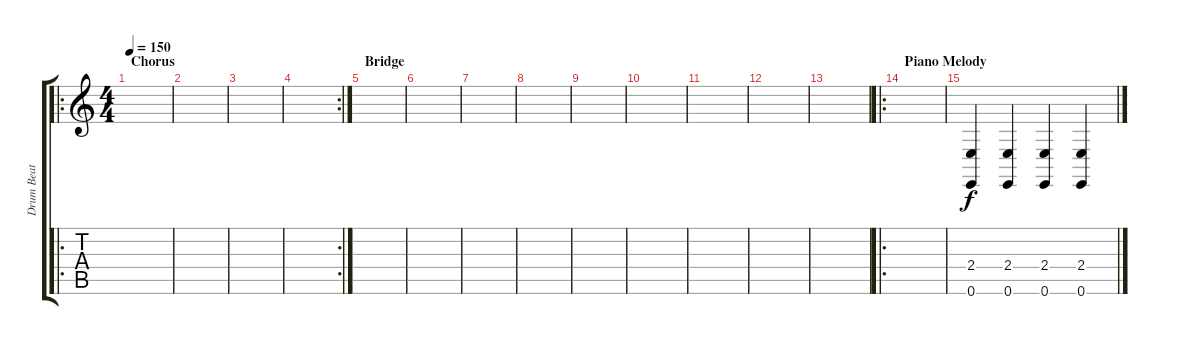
\track ("Drum Beat Left" "Drum Beat ") {instrument taikodrum}
\staff {score tabs}
\tuning (E4 B3 G3 D3 A2 E2) {hide}
\ro
\ts (4 4)
\section ("" "Chorus")
\tempo 150
\clef g2
\ks c
|
|
|
\rc 2
|
\section ("" "Bridge")
|
|
|
|
|
|
|
|
|
\ro
\section ("" "Piano Melody")
|
(2.4 0.6).4 (2.4 0.6).4 (2.4 0.6).4 (2.4 0.6).4
